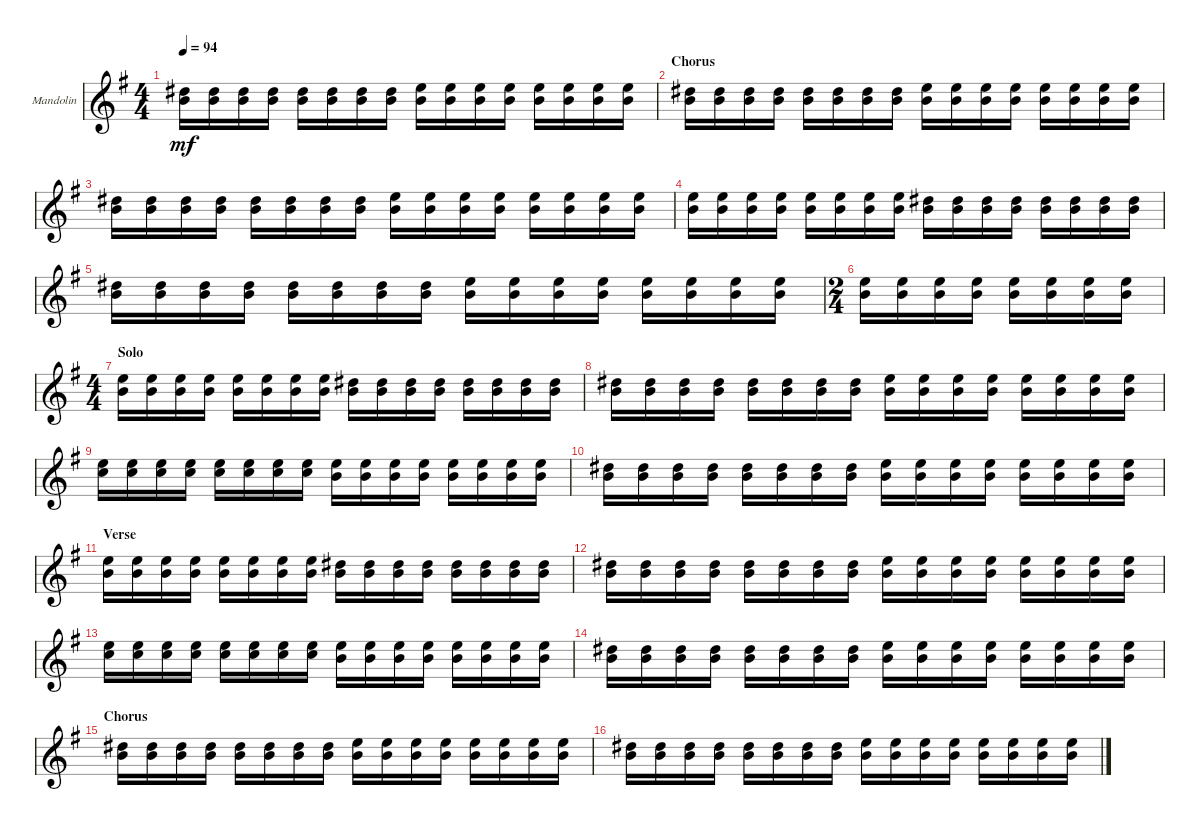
\defaultSystemsLayout 4
\bracketExtendMode groupsimilarinstruments
\firstSystemTrackNameOrientation horizontal
\otherSystemsTrackNameOrientation horizontal
\track ("Mandolin" "Mandolin") {multiBarRest instrument acousticguitarsteel}
\staff {score}
\tuning (E5 A4 D4 G3)
\displaytranspose 0
\ts (4 4)
\tempo 94
\clef g2
\ks eminor
(6.2 9.3).16{dy mf} (6.2 9.3).16 (6.2 9.3).16 (6.2 9.3).16 (6.2 9.3).16 (6.2 9.3).16 (6.2 9.3).16 (6.2 9.3).16 (7.2 9.3).16 (7.2 9.3).16 (7.2 9.3).16 (7.2 9.3).16 (7.2 9.3).16 (7.2 9.3).16 (7.2 9.3).16 (7.2 9.3).16 |
\section ("" "Chorus")
(6.2 9.3).16 (6.2 9.3).16 (6.2 9.3).16 (6.2 9.3).16 (6.2 9.3).16 (6.2 9.3).16 (6.2 9.3).16 (6.2 9.3).16 (7.2 9.3).16 (7.2 9.3).16 (7.2 9.3).16 (7.2 9.3).16 (7.2 9.3).16 (7.2 9.3).16 (7.2 9.3).16 (7.2 9.3).16 |
(6.2 9.3).16 (6.2 9.3).16 (6.2 9.3).16 (6.2 9.3).16 (6.2 9.3).16 (6.2 9.3).16 (6.2 9.3).16 (6.2 9.3).16 (7.2 9.3).16 (7.2 9.3).16 (7.2 9.3).16 (7.2 9.3).16 (7.2 9.3).16 (7.2 9.3).16 (7.2 9.3).16 (7.2 9.3).16 |
(7.2 9.3).16 (7.2 9.3).16 (7.2 9.3).16 (7.2 9.3).16 (7.2 9.3).16 (7.2 9.3).16 (7.2 9.3).16 (7.2 9.3).16 (6.2 9.3).16 (6.2 9.3).16 (6.2 9.3).16 (6.2 9.3).16 (6.2 9.3).16 (6.2 9.3).16 (6.2 9.3).16 (6.2 9.3).16 |
(6.2 9.3).16 (6.2 9.3).16 (6.2 9.3).16 (6.2 9.3).16 (6.2 9.3).16 (6.2 9.3).16 (6.2 9.3).16 (6.2 9.3).16 (7.2 9.3).16 (7.2 9.3).16 (7.2 9.3).16 (7.2 9.3).16 (7.2 9.3).16 (7.2 9.3).16 (7.2 9.3).16 (7.2 9.3).16 |
\ts (2 4)
(7.2 9.3).16 (7.2 9.3).16 (7.2 9.3).16 (7.2 9.3).16 (7.2 9.3).16 (7.2 9.3).16 (7.2 9.3).16 (7.2 9.3).16 |
\ts (4 4)
\section ("" "Solo")
(7.2 9.3).16 (7.2 9.3).16 (7.2 9.3).16 (7.2 9.3).16 (7.2 9.3).16 (7.2 9.3).16 (7.2 9.3).16 (7.2 9.3).16 (6.2 9.3).16 (6.2 9.3).16 (6.2 9.3).16 (6.2 9.3).16 (6.2 9.3).16 (6.2 9.3).16 (6.2 9.3).16 (6.2 9.3).16 |
(6.2 9.3).16 (6.2 9.3).16 (6.2 9.3).16 (6.2 9.3).16 (6.2 9.3).16 (6.2 9.3).16 (6.2 9.3).16 (6.2 9.3).16 (7.2 9.3).16 (7.2 9.3).16 (7.2 9.3).16 (7.2 9.3).16 (7.2 9.3).16 (7.2 9.3).16 (7.2 9.3).16 (7.2 9.3).16 |
(7.2 10.3).16 (7.2 10.3).16 (7.2 10.3).16 (7.2 10.3).16 (7.2 10.3).16 (7.2 10.3).16 (7.2 10.3).16 (7.2 10.3).16 (7.2 9.3).16 (7.2 9.3).16 (7.2 9.3).16 (7.2 9.3).16 (7.2 9.3).16 (7.2 9.3).16 (7.2 9.3).16 (7.2 9.3).16 |
(6.2 9.3).16 (6.2 9.3).16 (6.2 9.3).16 (6.2 9.3).16 (6.2 9.3).16 (6.2 9.3).16 (6.2 9.3).16 (6.2 9.3).16 (7.2 9.3).16 (7.2 9.3).16 (7.2 9.3).16 (7.2 9.3).16 (7.2 9.3).16 (7.2 9.3).16 (7.2 9.3).16 (7.2 9.3).16 |
\section ("" "Verse")
(7.2 9.3).16 (7.2 9.3).16 (7.2 9.3).16 (7.2 9.3).16 (7.2 9.3).16 (7.2 9.3).16 (7.2 9.3).16 (7.2 9.3).16 (6.2 9.3).16 (6.2 9.3).16 (6.2 9.3).16 (6.2 9.3).16 (6.2 9.3).16 (6.2 9.3).16 (6.2 9.3).16 (6.2 9.3).16 |
(6.2 9.3).16 (6.2 9.3).16 (6.2 9.3).16 (6.2 9.3).16 (6.2 9.3).16 (6.2 9.3).16 (6.2 9.3).16 (6.2 9.3).16 (7.2 9.3).16 (7.2 9.3).16 (7.2 9.3).16 (7.2 9.3).16 (7.2 9.3).16 (7.2 9.3).16 (7.2 9.3).16 (7.2 9.3).16 |
(7.2 10.3).16 (7.2 10.3).16 (7.2 10.3).16 (7.2 10.3).16 (7.2 10.3).16 (7.2 10.3).16 (7.2 10.3).16 (7.2 10.3).16 (7.2 9.3).16 (7.2 9.3).16 (7.2 9.3).16 (7.2 9.3).16 (7.2 9.3).16 (7.2 9.3).16 (7.2 9.3).16 (7.2 9.3).16 |
(6.2 9.3).16 (6.2 9.3).16 (6.2 9.3).16 (6.2 9.3).16 (6.2 9.3).16 (6.2 9.3).16 (6.2 9.3).16 (6.2 9.3).16 (7.2 9.3).16 (7.2 9.3).16 (7.2 9.3).16 (7.2 9.3).16 (7.2 9.3).16 (7.2 9.3).16 (7.2 9.3).16 (7.2 9.3).16 |
\section ("" "Chorus")
(6.2 9.3).16 (6.2 9.3).16 (6.2 9.3).16 (6.2 9.3).16 (6.2 9.3).16 (6.2 9.3).16 (6.2 9.3).16 (6.2 9.3).16 (7.2 9.3).16 (7.2 9.3).16 (7.2 9.3).16 (7.2 9.3).16 (7.2 9.3).16 (7.2 9.3).16 (7.2 9.3).16 (7.2 9.3).16 |
(6.2 9.3).16 (6.2 9.3).16 (6.2 9.3).16 (6.2 9.3).16 (6.2 9.3).16 (6.2 9.3).16 (6.2 9.3).16 (6.2 9.3).16 (7.2 9.3).16 (7.2 9.3).16 (7.2 9.3).16 (7.2 9.3).16 (7.2 9.3).16 (7.2 9.3).16 (7.2 9.3).16 (7.2 9.3).16
